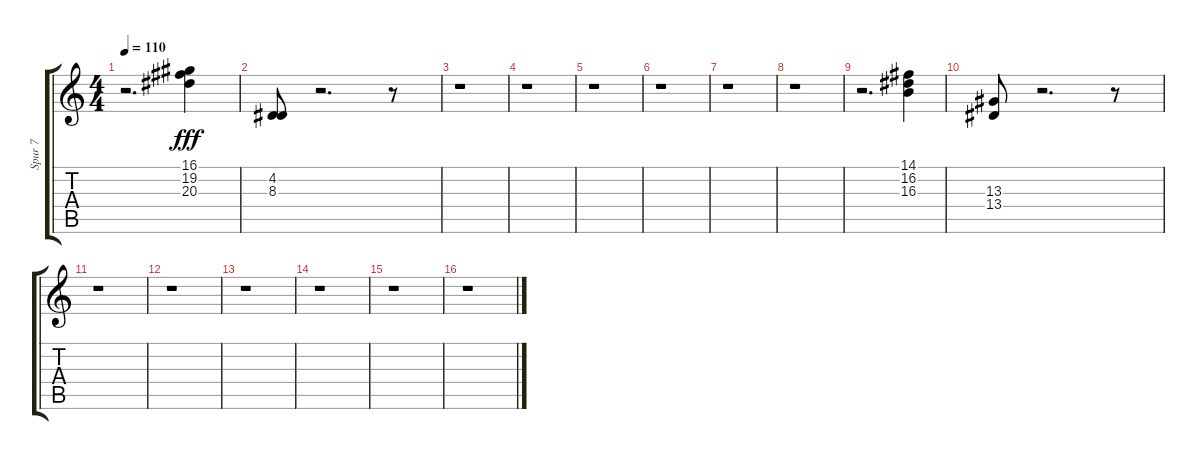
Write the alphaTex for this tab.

\track ("Spur 7" "Spur 7") {instrument brasssection}
\staff {score tabs}
\tuning (E4 B3 G3 D3 A2 E2) {hide}
\ts (4 4)
\tempo 110
\clef g2
\ks c
r.2{d dy fff} (16.1 19.2 20.3).4 |
(4.2 8.3).8 r.2{d} r.8 |
r.1 |
r.1 |
r.1 |
r.1 |
r.1 |
r.1 |
r.2{d} (14.1 16.2 16.3).4 |
(13.3 13.4).8 r.2{d} r.8 |
r.1 |
r.1 |
r.1 |
r.1 |
r.1 |
r.1
